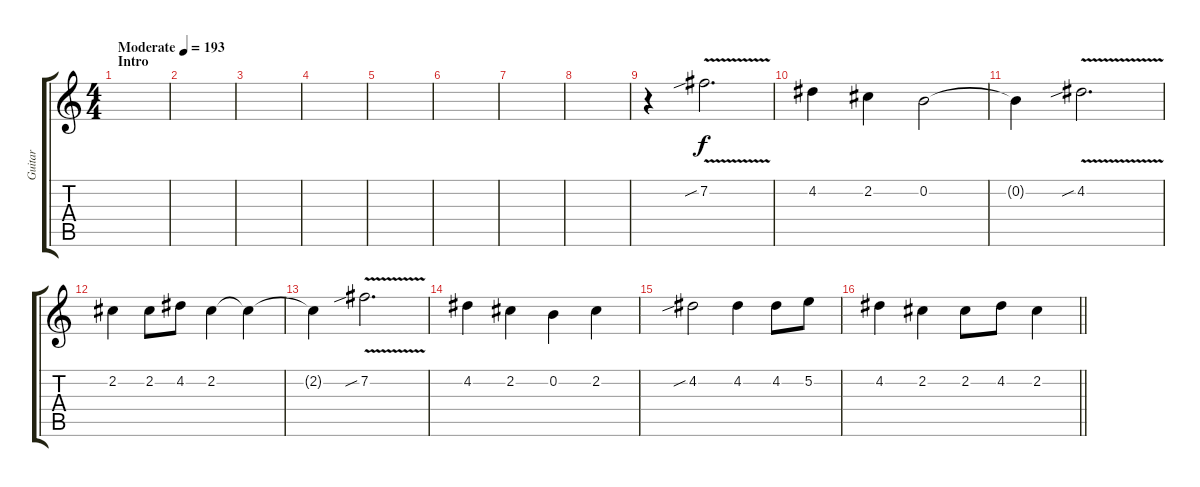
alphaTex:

\track ("Guitar" "Guitar") {instrument distortionguitar}
\staff {score tabs}
\tuning (E4 B3 G3 D3 A2 E2) {hide}
\ts (4 4)
\section ("" "Intro")
\tempo (193 "Moderate")
\clef g2
\ks c
|
|
|
|
|
|
|
|
r.4 7.2{v sib}.2{d} |
4.2.4 2.2.4 0.2.2 |
0.2{t}.4 4.2{v sib}.2{d} |
2.2.4 2.2.8 4.2.8 2.2.4 2.2{t}.4 |
2.2{t}.4 7.2{v sib}.2{d} |
4.2.4 2.2.4 0.2.4 2.2.4 |
4.2{sib}.2 4.2.4 4.2.8 5.2.8 |
\barLineRight lightlight
4.2.4 2.2.4 2.2.8 4.2.8 2.2.4
